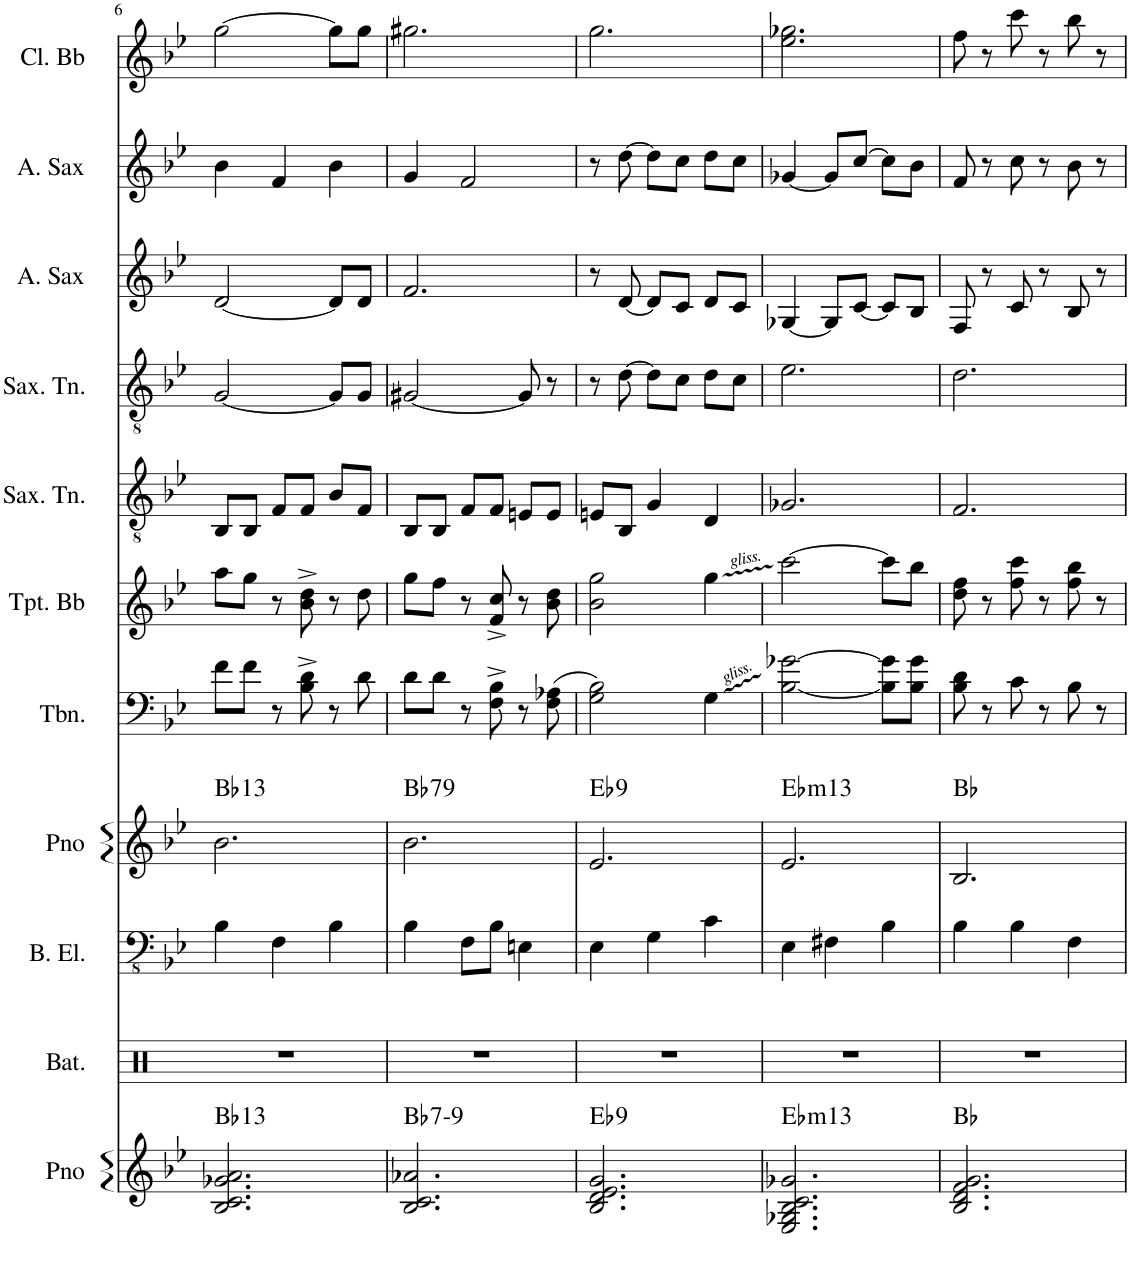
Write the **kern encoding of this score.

**kern	**kern	**kern	**kern	**harte	**kern	**kern	**kern	**kern	**kern	**kern	**kern
*part11	*part10	*part9	*part8	*part8	*part7	*part6	*part5	*part4	*part3	*part2	*part1
*staff11	*staff10	*staff9	*staff8	*	*staff7	*staff6	*staff5	*staff4	*staff3	*staff2	*staff1
*I"Piano	*I"Bateria	*I"Baixo elétrico	*I"Piano	*	*I"Trombone	*I"Trompete Bb	*I"Saxofone Tenor	*I"Saxofone Tenor	*I"Saxofone Alto	*I"Saxofone Alto	*I"Clarineta Bb
*I'Pno	*I'Bat.	*I'B. El.	*I'Pno	*	*I'Tbn.	*I'Tpt. Bb	*I'Sax. Tn.	*I'Sax. Tn.	*	*	*I'Cl. Bb
!!LO:PB:g=z
*clefG2	*clefX	*clefFv4	*clefG2	*	*clefF4	*clefG2	*clefGv2	*clefGv2	*clefG2	*clefG2	*clefG2
*	*	*	*	*	*	*ITrd1c2	*ITrd8c14	*ITrd8c14	*ITrd5c9	*ITrd5c9	*ITrd1c2
*k[b-e-]	*k[]	*k[b-e-]	*k[b-e-]	*	*k[b-e-]	*k[b-e-]	*k[b-e-]	*k[b-e-]	*k[b-e-]	*k[b-e-]	*k[b-e-]
*M3/4	*M3/4	*M3/4	*M3/4	*	*M3/4	*M3/4	*M3/4	*M3/4	*M3/4	*M3/4	*M3/4
=6	=6	=6	=6	=6	=6	=6	=6	=6	=6	=6	=6
!	!	!	!	!LO:H:kt=13	!	!	!	!	!	!	!
2.B-/ 2.c/ 2.g-X/ 2.a/	2.r	4BB-\	2.b-\	Bb:9(11,13)	8f\L	8aa\L	8BB-/L	[2G/	[2d/	4b-\	[2gg\
.	.	.	.	.	8f\J	8gg\J	8BB-/J	.	.	.	.
.	.	4FF\	.	.	8r	8r	8F/L	.	.	4f/	.
.	.	.	.	.	8B-\^ 8d\^	8b-\^ 8dd\^	8F/J	.	.	.	.
.	.	4BB-\	.	.	8r	8r	8B-/L	8G/L]	8d/L]	4b-\	8gg\L]
.	.	.	.	.	8d\	8dd\	8F/J	8G/J	8d/J	.	8gg\J
=7	=7	=7	=7	=7	=7	=7	=7	=7	=7	=7	=7
!	!	!	!	!LO:H:kt=79	!	!	!	!	!	!	!
2.B-/ 2.c/ 2.a-X/	2.r	4BB-\	2.b-\	Bb:maj	8d\L	8gg\L	8BB-/L	[2G#X/	2.f/	4g/	2.gg#X\
.	.	.	.	.	8d\J	8ff\J	8BB-/J	.	.	.	.
.	.	8FF\L	.	.	8r	8r	8F/L	.	.	2f/	.
.	.	8BB-\J	.	.	8F\^ 8B-\^	8f/^ 8cc/^	8F/J	.	.	.	.
.	.	4EEn\	.	.	8r	8r	8En/L	8G#/]	.	.	.
.	.	.	.	.	(8F\ 8A-X\	8b-\ 8dd\	8E/J	8r	.	.	.
=8	=8	=8	=8	=8	=8	=8	=8	=8	=8	=8	=8
!	!	!	!	!LO:H:kt=9	!	!	!	!	!	!	!
2.B-/ 2.d/ 2.e-/ 2.g/	2.r	4EE-\	2.e-/	Eb:9	2G\ 2B-\)	2b-\ 2gg\	8En/L	8r	8r	8r	2.gg\
.	.	.	.	.	.	.	8BB-/J	[8d\	[8d/	[8dd\	.
.	.	4GG\	.	.	.	.	4G/	8d\L]	8d/L]	8dd\L]	.
.	.	.	.	.	.	.	.	8c\J	8c/J	8cc\J	.
.	.	4C\	.	.	4G\	4gg\	4D/	8d\L	8d/L	8dd\L	.
.	.	.	.	.	.	.	.	8c\J	8c/J	8cc\J	.
=9	=9	=9	=9	=9	=9	=9	=9	=9	=9	=9	=9
!	!	!	!	!LO:H:kt=m13	!	!	!	!	!	!	!
2.E-/ 2.G-X/ 2.B-/ 2.c/ 2.g-X/	2.r	4EE-\	2.e-/	Eb:min9(11,13)	[2B-\ [2g-X\	[2ccc\	2.G-X/	2.e-\	[4G-X/	[4g-X/	2.ee-\ 2.gg-X\
.	.	4FF#X\	.	.	.	.	.	.	8G-/L]	8g-/L]	.
.	.	.	.	.	.	.	.	.	[8c/J	[8cc/J	.
.	.	4BB-\	.	.	8B-\] 8g-\]L	8ccc\L]	.	.	8c/L]	8cc\L]	.
.	.	.	.	.	8B-\ 8g-\J	8bb-\J	.	.	8B-/J	8b-\J	.
=10	=10	=10	=10	=10	=10	=10	=10	=10	=10	=10	=10
2.B-/ 2.d/ 2.f/ 2.g/	2.r	4BB-\	2.B-/	Bb:maj	8B-\ 8d\	8dd\ 8ff\	2.F/	2.d\	8F/	8f/	8ff\
.	.	.	.	.	8r	8r	.	.	8r	8r	8r
.	.	4BB-\	.	.	8c\	8ff\ 8ccc\	.	.	8c/	8cc\	8ccc\
.	.	.	.	.	8r	8r	.	.	8r	8r	8r
.	.	4FF\	.	.	8B-\	8ff\ 8bb-\	.	.	8B-/	8b-\	8bb-\
.	.	.	.	.	8r	8r	.	.	8r	8r	8r
=	=	=	=	=	=	=	=	=	=	=	=
*-	*-	*-	*-	*-	*-	*-	*-	*-	*-	*-	*-
